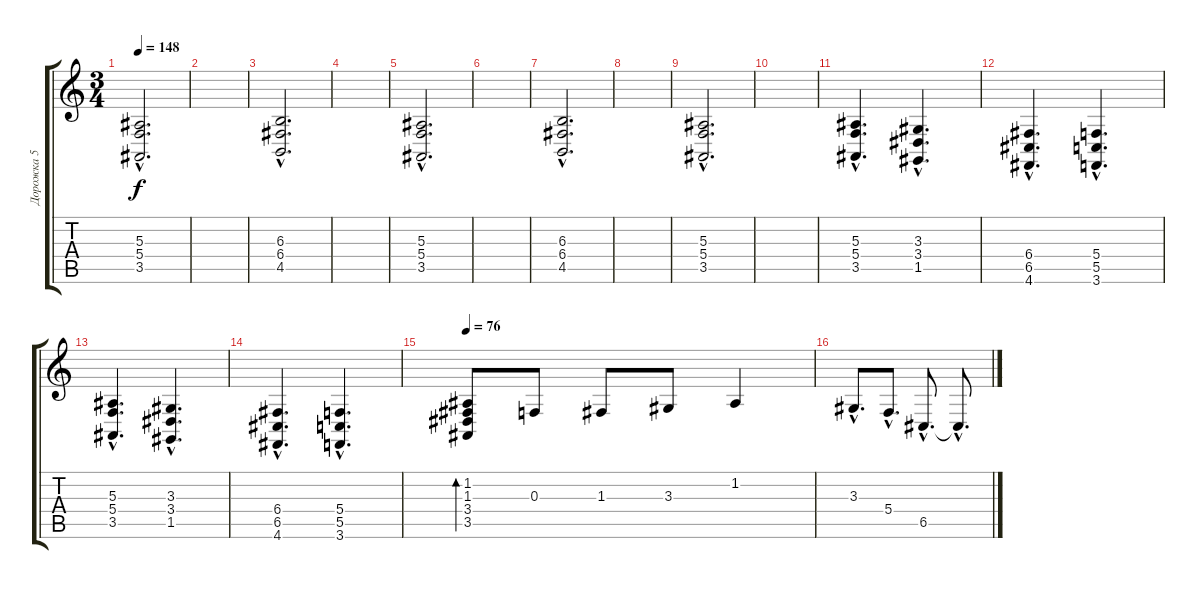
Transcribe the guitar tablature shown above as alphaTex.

\track ("Дорожка 5" "Дорожка 5") {instrument lead2sawtooth}
\staff {score tabs}
\tuning (D4 A3 F3 C3 G2 D2) {hide}
\ts (3 4)
\tempo 148
\clef g2
\ks c
(5.3{hac} 5.4{hac} 3.5{hac}).2{d dy f instrument lead2sawtooth} |
|
(6.3{hac} 6.4{hac} 4.5{hac}).2{d instrument lead2sawtooth} |
|
(5.3{hac} 5.4{hac} 3.5{hac}).2{d instrument lead2sawtooth} |
|
(6.3{hac} 6.4{hac} 4.5{hac}).2{d instrument lead2sawtooth} |
|
(5.3{hac} 5.4{hac} 3.5{hac}).2{d instrument lead2sawtooth} |
|
(5.3{hac} 5.4{hac} 3.5{hac}).4{d} (3.3{hac} 3.4{hac} 1.5{hac}).4{d} |
(6.4{hac} 6.5{hac} 4.6{hac}).4{d} (5.4{hac} 5.5{hac} 3.6{hac}).4{d} |
(5.3{hac} 5.4{hac} 3.5{hac}).4{d} (3.3{hac} 3.4{hac} 1.5{hac}).4{d} |
(6.4{hac} 6.5{hac} 4.6{hac}).4{d} (5.4{hac} 5.5{hac} 3.6{hac}).4{d} |
\tempo 76
(1.2 1.3 3.4 3.5).8{bd 480} 0.3.8 1.3.8 3.3.8 1.2.4 |
3.3{hac}.8{d} 5.4{hac}.8{d} 6.5{hac}.8{d} 6.5{hac t}.8{d}
